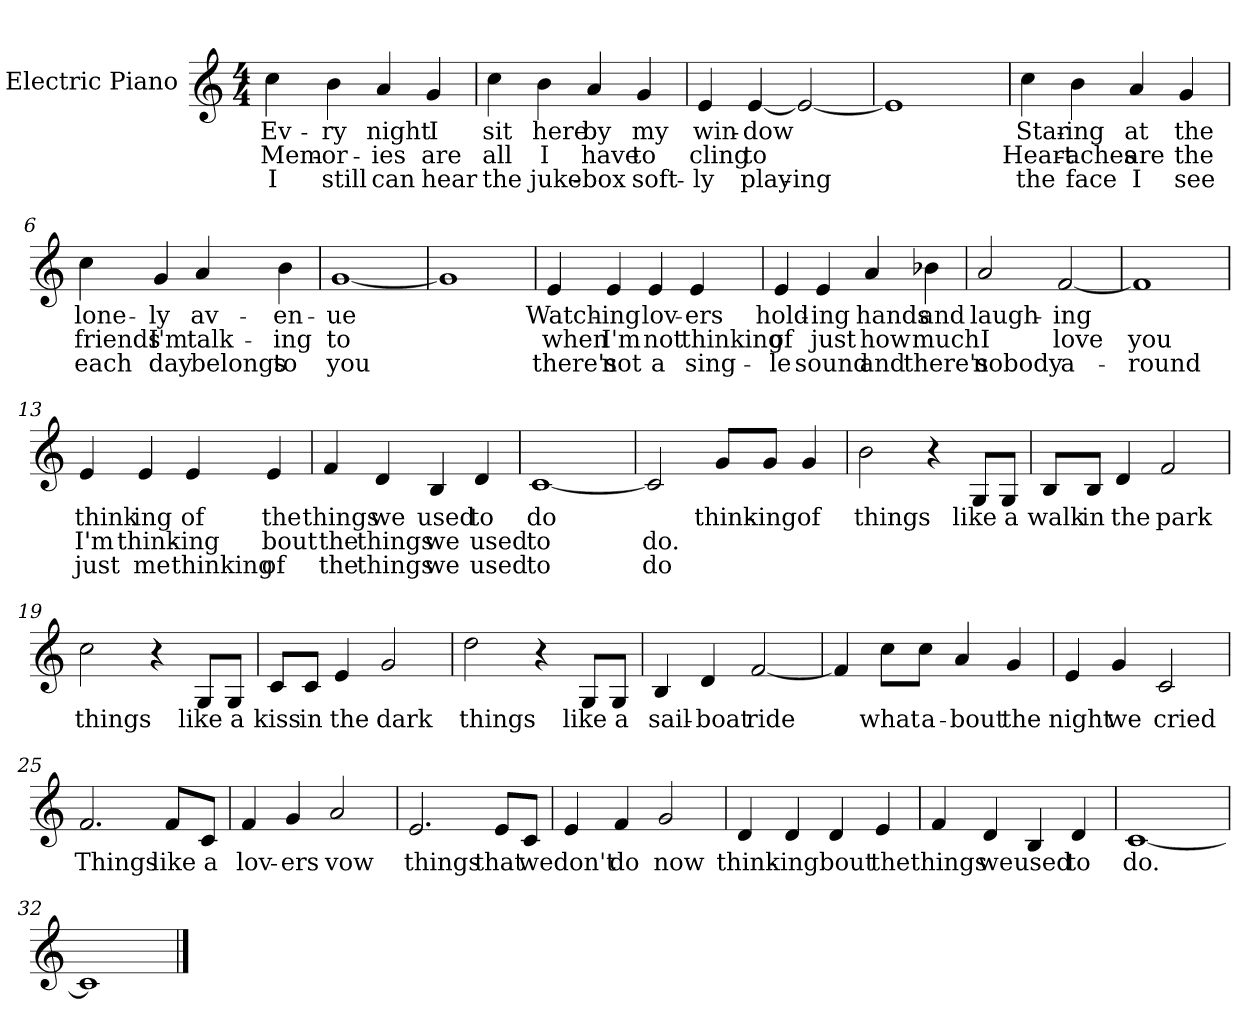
**kern	**text	**text	**text
*part1	*part1	*part1	*part1
*staff1	*staff1	*staff1	*staff1
*I"Electric Piano	*	*	*
*I'E.Pno	*	*	*
*clefG2	*	*	*
*k[]	*	*	*
*C:	*	*	*
*M4/4	*	*	*
=1	=1	=1	=1
4cc\	Ev-	Mem-	I
4b\	-ry	-or-	still
4a/	night	-ies	can
4g/	I	are	hear
=2	=2	=2	=2
4cc\	sit	all	the
4b\	here	I	juke-
4a/	by	have	-box
4g/	my	to	soft-
=3	=3	=3	=3
4e/	win-	cling	-ly
[4e/	-dow	to	play-
2e/_	.	.	-ing
=4	=4	=4	=4
1e]	.	.	.
!!LO:LB:g=z
=5	=5	=5	=5
4cc\	Star-	Heart-	the
4b\	-ing	-aches	face
4a/	at	are	I
4g/	the	the	see
=6	=6	=6	=6
4cc\	lone-	friends	each
4g/	-ly	I'm	day
4a/	av-	talk-	belongs
4b\	-en-	-ing	to
=7	=7	=7	=7
[1g	-ue	to	you
=8	=8	=8	=8
1g]	.	.	.
!!LO:LB:g=z
=9	=9	=9	=9
4e/	Watch-	when	there's
4e/	-ing	I'm	not
4e/	lov-	not	a
4e/	-ers	thinking	sing-
=10	=10	=10	=10
4e/	hold-	of	-le
4e/	-ing	just	sound
4a/	hands	how	and
4b-X\	and	much	there's
=11	=11	=11	=11
2a/	laugh-	I	nobody
[2f/	-ing	love	a-
=12	=12	=12	=12
1f]	.	you	-round
!!LO:LB:g=z
=13	=13	=13	=13
4e/	think	I'm	just
4e/	-ing	think-	me
4e/	of	-ing	thinking
4e/	the	bout	of
=14	=14	=14	=14
4f/	things	the	the
4d/	we	things	things
4B/	used	we	we
4d/	to	used	used
=15	=15	=15	=15
[1c	do	to	to
=16	=16	=16	=16
2c/]	.	do.	do
8g/L	think-	.	.
8g/J	-ing	.	.
4g/	of	.	.
!!LO:LB:g=z
=17	=17	=17	=17
2b\	things	.	.
4r	.	.	.
8G/L	like	.	.
8G/J	a	.	.
=18	=18	=18	=18
8B/L	walk	.	.
8B/J	in	.	.
4d/	the	.	.
2f/	park	.	.
=19	=19	=19	=19
2cc\	things	.	.
4r	.	.	.
8G/L	like	.	.
8G/J	a	.	.
=20	=20	=20	=20
8c/L	kiss	.	.
8c/J	in	.	.
4e/	the	.	.
2g/	dark	.	.
!!LO:LB:g=z
=21	=21	=21	=21
2dd\	things	.	.
4r	.	.	.
8G/L	like	.	.
8G/J	a	.	.
=22	=22	=22	=22
4B/	sail-	.	.
4d/	-boat	.	.
[2f/	ride	.	.
=23	=23	=23	=23
4f/]	.	.	.
8cc\L	what	.	.
8cc\J	a-	.	.
4a/	-bout	.	.
4g/	the	.	.
=24	=24	=24	=24
4e/	night	.	.
4g/	we	.	.
2c/	cried	.	.
!!LO:LB:g=z
=25	=25	=25	=25
2.f/	Things	.	.
8f/L	like	.	.
8c/J	a	.	.
=26	=26	=26	=26
4f/	lov-	.	.
4g/	-ers	.	.
2a/	vow	.	.
=27	=27	=27	=27
2.e/	things	.	.
8e/L	that	.	.
8c/J	we	.	.
=28	=28	=28	=28
4e/	don't	.	.
4f/	do	.	.
2g/	now	.	.
=29	=29	=29	=29
4d/	think-	.	.
4d/	-ing	.	.
4d/	bout	.	.
4e/	the	.	.
=30	=30	=30	=30
4f/	things	.	.
4d/	we	.	.
4B/	used	.	.
4d/	to	.	.
=31	=31	=31	=31
[1c	do.	.	.
=32	=32	=32	=32
1c]	.	.	.
==	==	==	==
*-	*-	*-	*-
